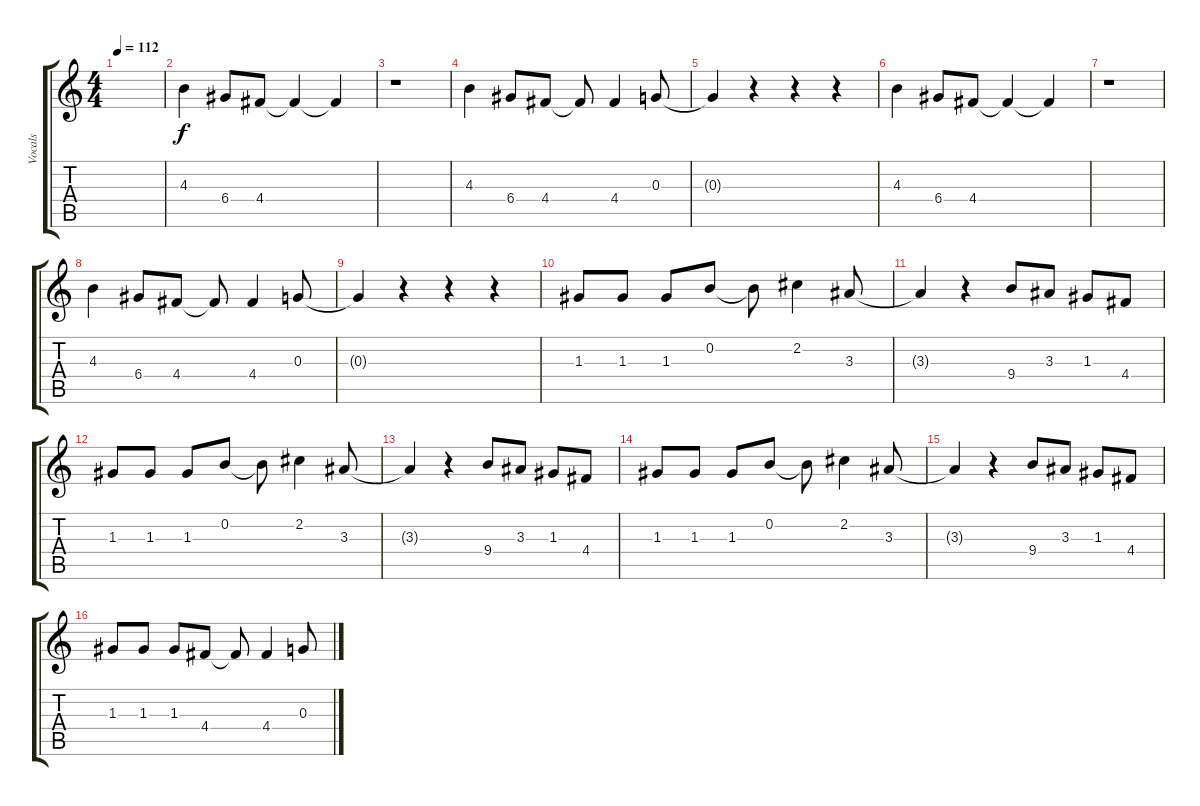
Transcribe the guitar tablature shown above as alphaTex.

\track ("Vocals" "Vocals") {instrument distortionguitar}
\staff {score tabs}
\tuning (E4 B3 G3 D3 A2 E2) {hide}
\ts (4 4)
\tempo 112
\clef g2
\ks c
|
4.3.4 6.4.8 4.4.8 4.4{t}.4 4.4{t}.4 |
r.1 |
4.3.4 6.4.8 4.4.8 4.4{t}.8 4.4.4 0.3.8 |
0.3{t}.4 r.4 r.4 r.4 |
4.3.4 6.4.8 4.4.8 4.4{t}.4 4.4{t}.4 |
r.1 |
4.3.4 6.4.8 4.4.8 4.4{t}.8 4.4.4 0.3.8 |
0.3{t}.4 r.4 r.4 r.4 |
1.3.8 1.3.8 1.3.8 0.2.8 0.2{t}.8 2.2.4 3.3.8 |
3.3{t}.4 r.4 9.4.8 3.3.8 1.3.8 4.4.8 |
1.3.8 1.3.8 1.3.8 0.2.8 0.2{t}.8 2.2.4 3.3.8 |
3.3{t}.4 r.4 9.4.8 3.3.8 1.3.8 4.4.8 |
1.3.8 1.3.8 1.3.8 0.2.8 0.2{t}.8 2.2.4 3.3.8 |
3.3{t}.4 r.4 9.4.8 3.3.8 1.3.8 4.4.8 |
1.3.8 1.3.8 1.3.8 4.4.8 4.4{t}.8 4.4.4 0.3.8
